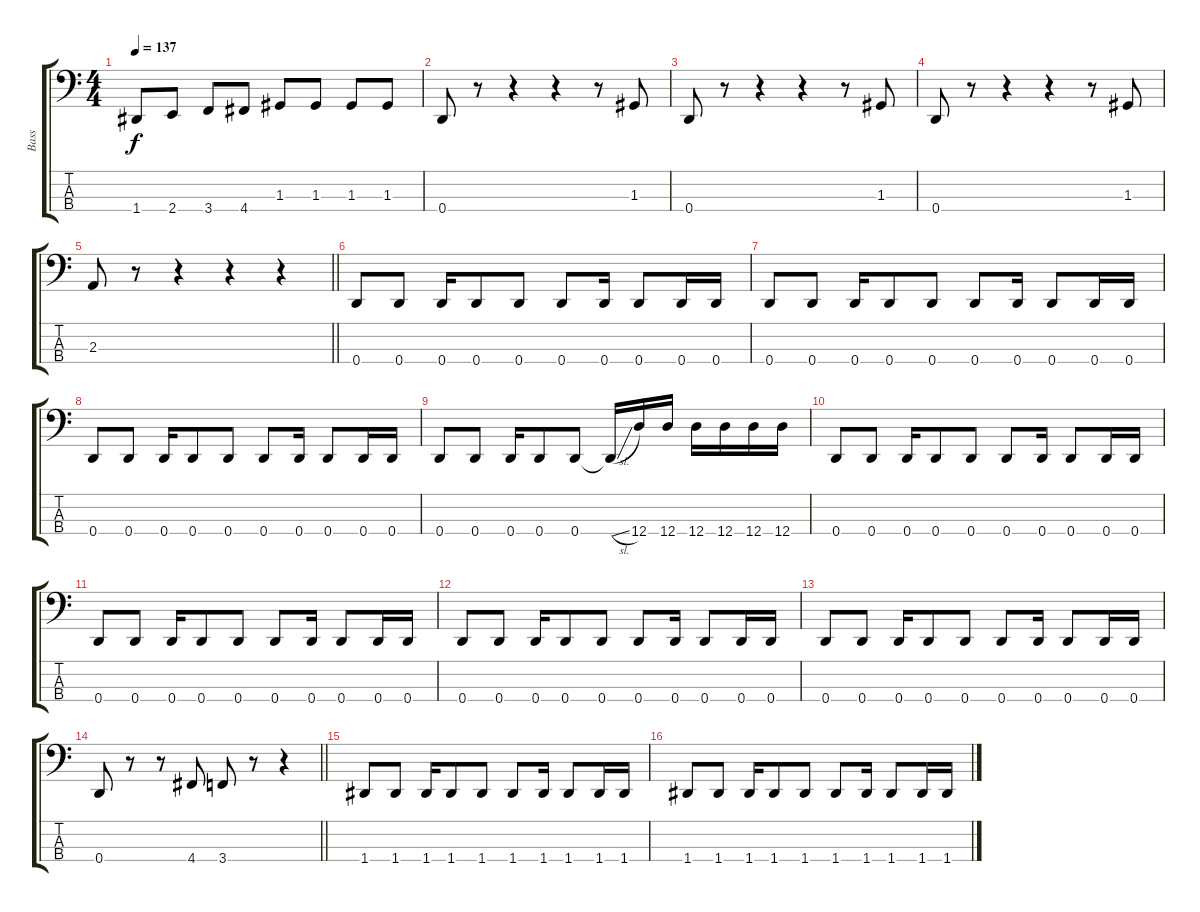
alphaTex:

\track ("Bass" "Bass") {instrument electricbassfinger}
\staff {score tabs}
\tuning (F2 C2 G1 D1) {hide}
\ts (4 4)
\tempo 137
\clef f4
\ks c
1.4.8{dy f} 2.4.8 3.4.8 4.4.8 1.3.8 1.3.8 1.3.8 1.3.8 |
0.4.8 r.8 r.4 r.4 r.8 1.3.8 |
0.4.8 r.8 r.4 r.4 r.8 1.3.8 |
0.4.8 r.8 r.4 r.4 r.8 1.3.8 |
\barLineRight lightlight
2.3.8 r.8 r.4 r.4 r.4 |
0.4.8 0.4.8 0.4.16 0.4.8 0.4.8 0.4.8 0.4.16 0.4.8 0.4.16 0.4.16 |
0.4.8 0.4.8 0.4.16 0.4.8 0.4.8 0.4.8 0.4.16 0.4.8 0.4.16 0.4.16 |
0.4.8 0.4.8 0.4.16 0.4.8 0.4.8 0.4.8 0.4.16 0.4.8 0.4.16 0.4.16 |
0.4.8 0.4.8 0.4.16 0.4.8 0.4.8 0.4{sl t}.16 12.4.16 12.4.16 12.4.16 12.4.16 12.4.16 12.4.16 |
0.4.8 0.4.8 0.4.16 0.4.8 0.4.8 0.4.8 0.4.16 0.4.8 0.4.16 0.4.16 |
0.4.8 0.4.8 0.4.16 0.4.8 0.4.8 0.4.8 0.4.16 0.4.8 0.4.16 0.4.16 |
0.4.8 0.4.8 0.4.16 0.4.8 0.4.8 0.4.8 0.4.16 0.4.8 0.4.16 0.4.16 |
0.4.8 0.4.8 0.4.16 0.4.8 0.4.8 0.4.8 0.4.16 0.4.8 0.4.16 0.4.16 |
\barLineRight lightlight
0.4.8 r.8 r.8 4.4.8 3.4.8 r.8 r.4 |
1.4.8 1.4.8 1.4.16 1.4.8 1.4.8 1.4.8 1.4.16 1.4.8 1.4.16 1.4.16 |
1.4.8 1.4.8 1.4.16 1.4.8 1.4.8 1.4.8 1.4.16 1.4.8 1.4.16 1.4.16
